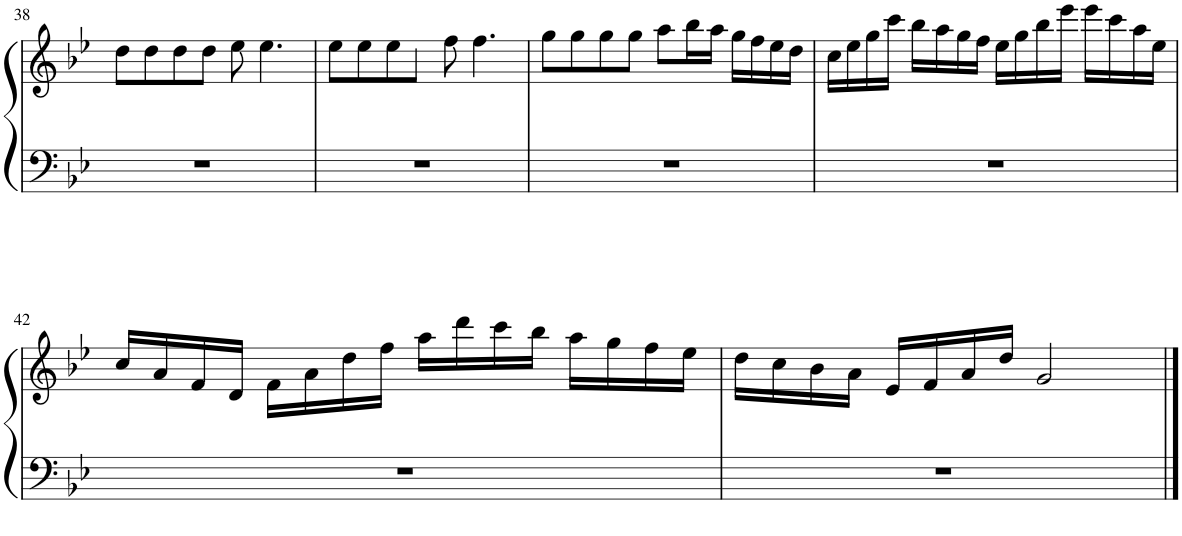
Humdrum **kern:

**kern	**kern
*part1	*part1
*staff2	*staff1
*I"Piano	*
*I'Pno.	*
!!LO:PB:g=z
*clefF4	*clefG2
*k[b-e-]	*k[b-e-]
*M4/4	*M4/4
=38	=38
1r	8dd\L
.	8dd\
.	8dd\
.	8dd\J
.	8ee-\
.	4.ee-\
=39	=39
1r	8ee-\L
.	8ee-\
.	8ee-\
.	8ee-\J
.	8ff\
.	4.ff\
=40	=40
1r	8gg\L
.	8gg\
.	8gg\
.	8gg\J
.	8aa\L
.	16bb-\L
.	16aa\JJ
.	16gg\LL
.	16ff\
.	16ee-\
.	16dd\JJ
=41	=41
1r	16cc\LL
.	16ee-\
.	16gg\
.	16ccc\JJ
.	16bb-\LL
.	16aa\
.	16gg\
.	16ff\JJ
.	16ee-\LL
.	16gg\
.	16bb-\
.	16eee-\JJ
.	16eee-\LL
.	16ccc\
.	16aa\
.	16ee-\JJ
!!LO:LB:g=z
=42	=42
1r	16cc/LL
.	16a/
.	16f/
.	16d/JJ
.	16f\LL
.	16a\
.	16dd\
.	16ff\JJ
.	16aa\LL
.	16ddd\
.	16ccc\
.	16bb-\JJ
.	16aa\LL
.	16gg\
.	16ff\
.	16ee-\JJ
=43	=43
1r	16dd\LL
.	16cc\
.	16b-\
.	16a\JJ
.	16e-/LL
.	16f/
.	16a/
.	16dd/JJ
.	2g/
==	==
*-	*-
